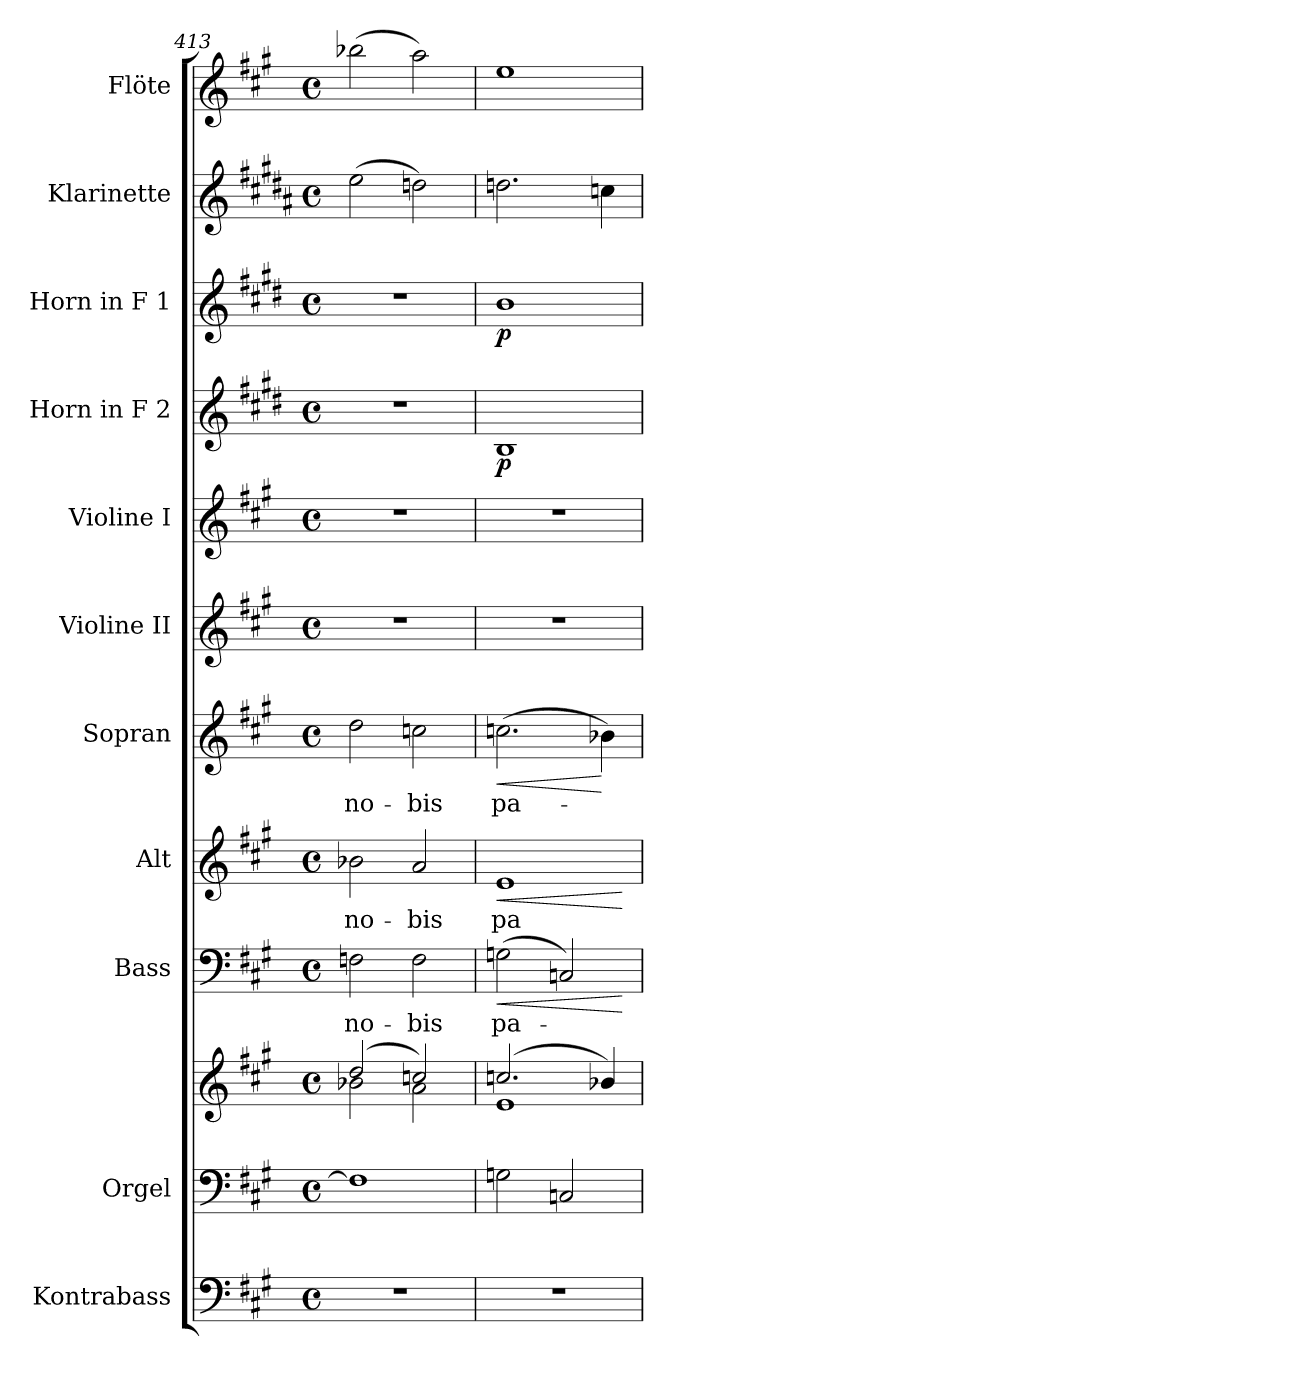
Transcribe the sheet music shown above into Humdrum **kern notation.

**kern	**kern	**kern	**kern	**text	**dynam	**kern	**text	**dynam	**kern	**text	**dynam	**kern	**kern	**kern	**dynam	**kern	**dynam	**kern	**kern
*part11	*part10	*part10	*part9	*part9	*part9	*part8	*part8	*part8	*part7	*part7	*part7	*part6	*part5	*part4	*part4	*part3	*part3	*part2	*part1
*staff12	*staff11	*staff10	*staff9	*staff9	*staff9	*staff8	*staff8	*staff8	*staff7	*staff7	*staff7	*staff6	*staff5	*staff4	*staff4	*staff3	*staff3	*staff2	*staff1
*I"Kontrabass	*I"Orgel	*	*I"Bass	*	*	*I"Alt	*	*	*I"Sopran	*	*	*I"Violine II	*I"Violine I	*I"Horn in F 2	*	*I"Horn in F 1	*	*I"Klarinette	*I"Flöte
*I'Kb.	*I'Org.	*	*I'B.	*	*	*I'A.	*	*	*I'S.	*	*	*I'Vl. II	*I'Vl. I	*	*	*	*	*I'Kl.	*I'Fl.
*clefF4	*clefF4	*clefG2	*clefF4	*	*	*clefG2	*	*	*clefG2	*	*	*clefG2	*clefG2	*clefG2	*	*clefG2	*	*clefG2	*clefG2
*ITrd7c12	*	*	*	*	*	*	*	*	*	*	*	*	*	*ITrd4c7	*	*ITrd4c7	*	*ITrd1c2	*
*k[f#c#g#]	*k[f#c#g#]	*k[f#c#g#]	*k[f#c#g#]	*	*	*k[f#c#g#]	*	*	*k[f#c#g#]	*	*	*k[f#c#g#]	*k[f#c#g#]	*k[f#c#g#]	*	*k[f#c#g#]	*	*k[f#c#g#]	*k[f#c#g#]
*A:	*A:	*A:	*A:	*	*	*A:	*	*	*A:	*	*	*A:	*A:	*A:	*	*A:	*	*A:	*A:
*M4/4	*M4/4	*M4/4	*M4/4	*	*	*M4/4	*	*	*M4/4	*	*	*M4/4	*M4/4	*M4/4	*	*M4/4	*	*M4/4	*M4/4
*met(c)	*met(c)	*met(c)	*met(c)	*	*	*met(c)	*	*	*met(c)	*	*	*met(c)	*met(c)	*met(c)	*	*met(c)	*	*met(c)	*met(c)
=413	=413	=413	=413	=413	=413	=413	=413	=413	=413	=413	=413	=413	=413	=413	=413	=413	=413	=413	=413
*	*	*^	*	*	*	*	*	*	*	*	*	*	*	*	*	*	*	*	*
!	!	!	!	!	!LO:LY:b	!	!	!LO:LY:b	!	!	!LO:LY:b	!	!	!	!	!	!	!	!	!
1r	1F]	(2dd/	2b-X\	2Fn\	no-	.	2b-X\	no-	.	2dd\	no-	.	1r	1r	1r	.	1r	.	(>2dd\	(>2bb-X\
!	!	!	!	!	!LO:LY:b	!	!	!LO:LY:b	!	!	!LO:LY:b	!	!	!	!	!	!	!	!	!
.	.	2ccn/)	2a\	2F\	-bis	.	2a/	-bis	.	2ccn\	-bis	.	.	.	.	.	.	.	2ccn\)	2aa\)
!!LO:PB:g=z
=414	=414	=414	=414	=414	=414	=414	=414	=414	=414	=414	=414	=414	=414	=414	=414	=414	=414	=414	=414	=414
!	!	!	!	!	!LO:LY:b	!LO:HP:b	!	!LO:LY:b	!LO:HP:b	!	!LO:LY:b	!LO:HP:b	!	!	!	!LO:DY:b	!	!LO:DY:b	!	!
1r	2Gn\	(2.ccn/	1e	(>2Gn\	pa-	<	1e	pa-	<	(>2.ccn\	pa-	<	1r	1r	1E	p	1e	p	2.ccn\	1ee
.	2Cn/	.	.	2Cn/)	.	.	.	.	.	.	.	.	.	.	.	.	.	.	.	.
.	.	4b-X/)	.	.	.	.	.	.	.	4b-X\)	.	[	.	.	.	.	.	.	4b-X\	.
*	*	*v	*v	*	*	*	*	*	*	*	*	*	*	*	*	*	*	*	*	*
.	.	.	.	.	[	.	.	[	.	.	.	.	.	.	.	.	.	.	.
=	=	=	=	=	=	=	=	=	=	=	=	=	=	=	=	=	=	=	=
*-	*-	*-	*-	*-	*-	*-	*-	*-	*-	*-	*-	*-	*-	*-	*-	*-	*-	*-	*-
